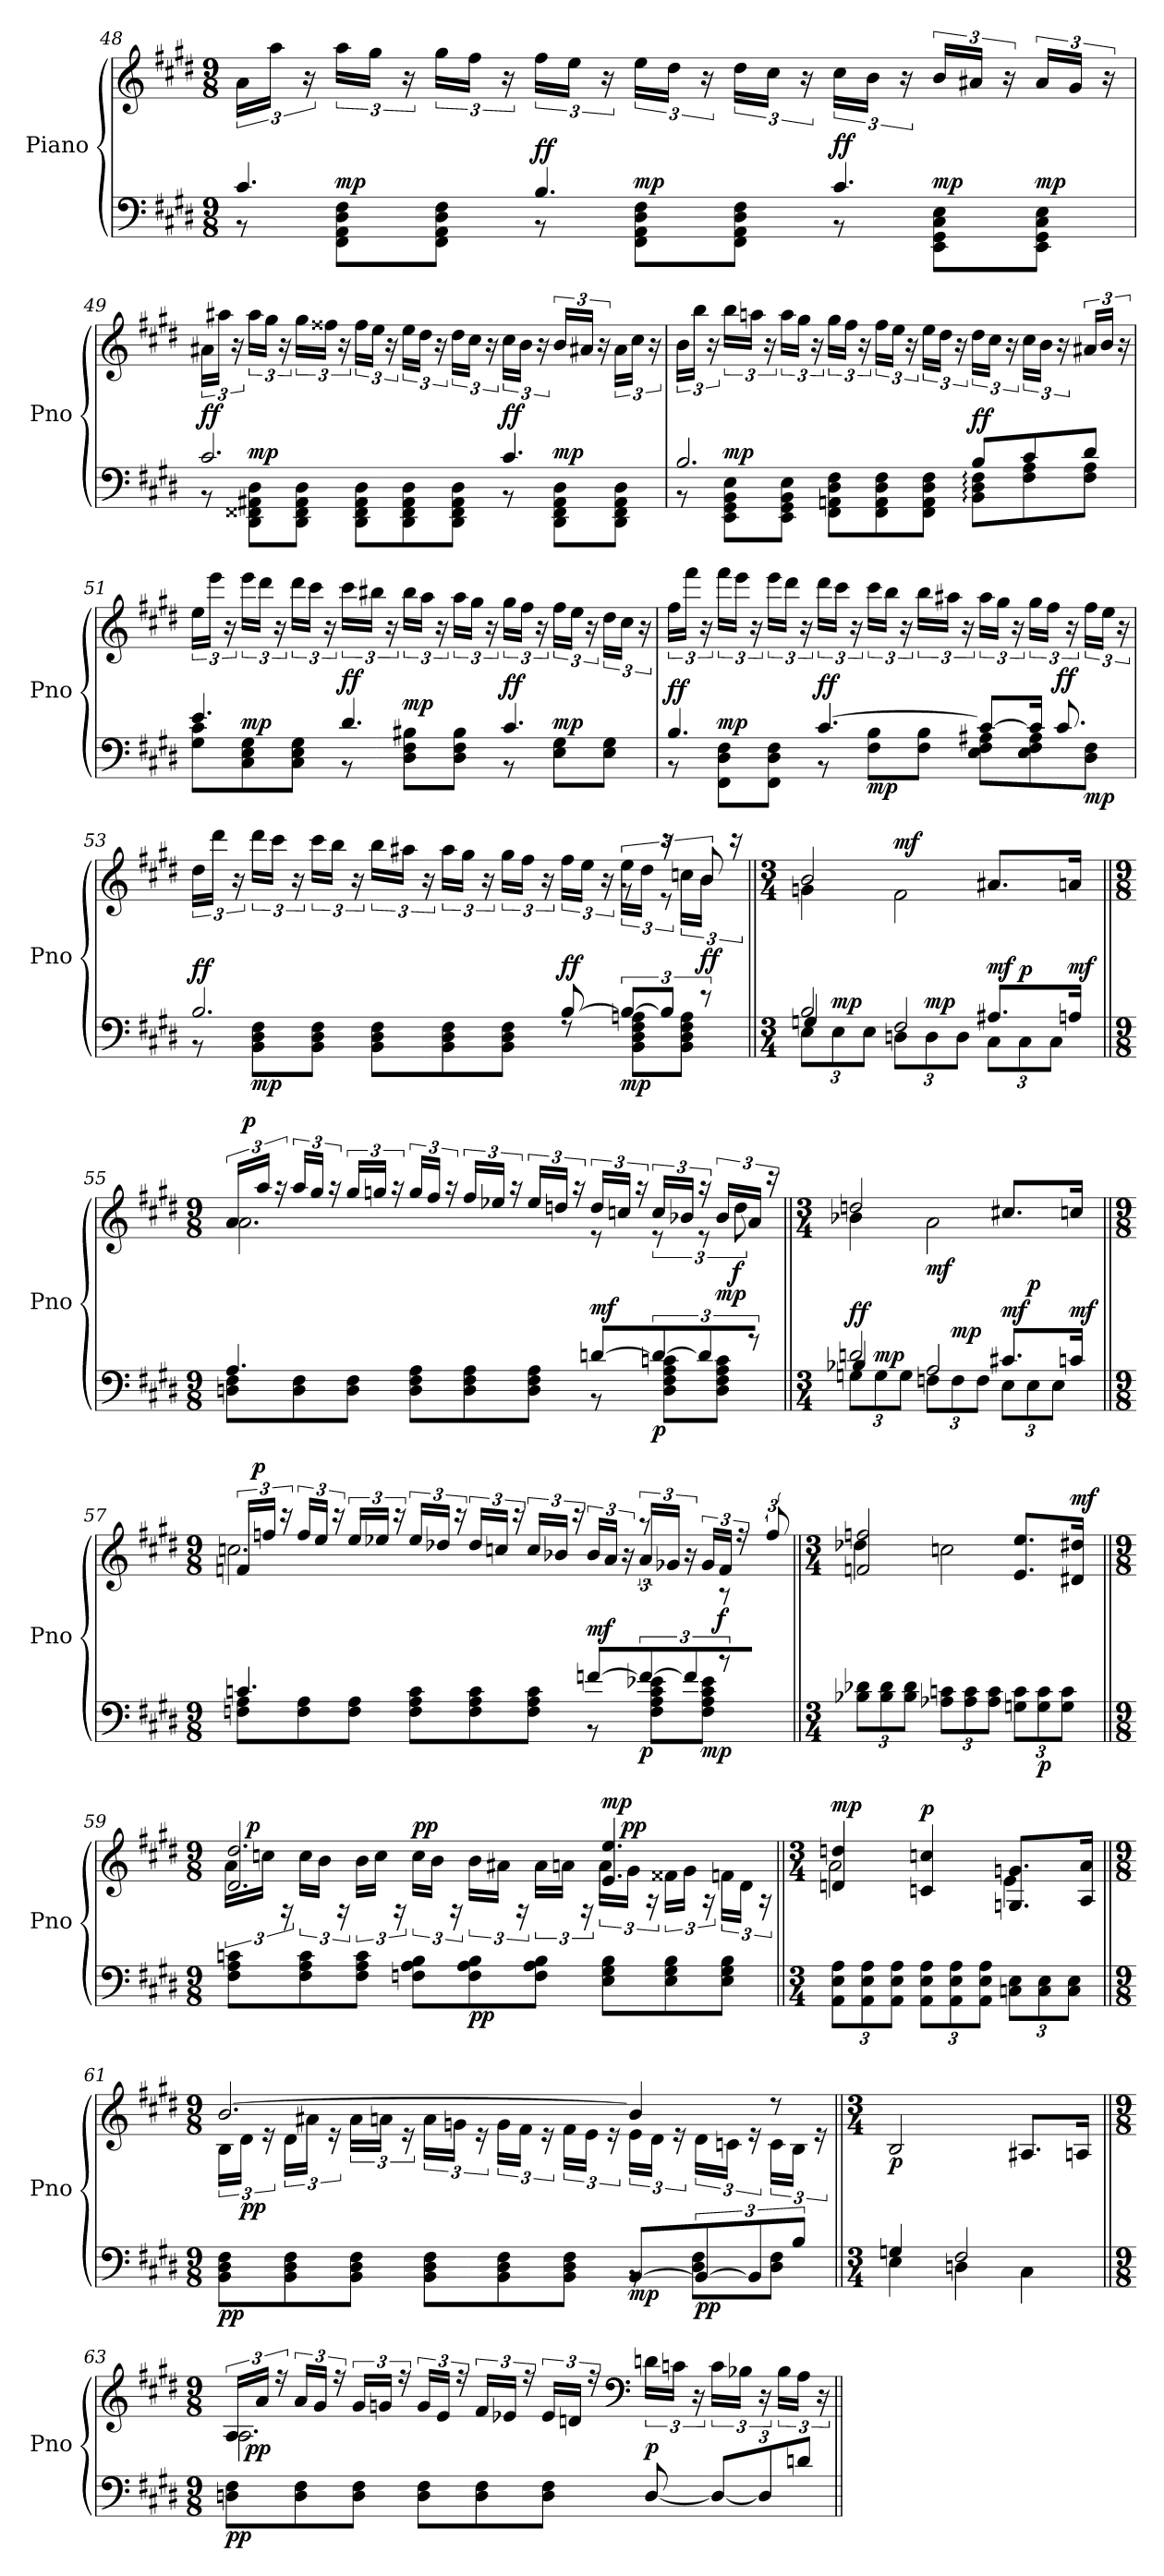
**kern	**kern	**dynam
*part1	*part1	*part1
*staff2	*staff1	*staff1/2
*I"Piano	*	*
*I'Pno	*	*
!!LO:LB:g=z
*clefF4	*clefG2	*
*k[f#c#g#d#]	*k[f#c#g#d#]	*
*M9/8	*M9/8	*
=48	=48	=48
*^	*	*
4.c#/	8r	24a\LL	.
.	.	24aa\JJ	.
.	.	24r	.
!	!	!	!LO:DY:a=2
.	8FF#\ 8AA\ 8D#\ 8F#\L	24aa\LL	mp
.	.	24gg#\JJ	.
.	.	24r	.
.	8FF#\ 8AA\ 8D#\ 8F#\J	24gg#\LL	.
.	.	24ff#\JJ	.
.	.	24r	.
!	!	!	!LO:DY:a=2
4.B/	8r	24ff#\LL	ff
.	.	24ee\JJ	.
.	.	24r	.
!	!	!	!LO:DY:a=2
.	8FF#\ 8AA\ 8D#\ 8F#\L	24ee\LL	mp
.	.	24dd#\JJ	.
.	.	24r	.
.	8FF#\ 8AA\ 8D#\ 8F#\J	24dd#\LL	.
.	.	24cc#\JJ	.
.	.	24r	.
!	!	!	!LO:DY:a=2
4.c#/	8r	24cc#\LL	ff
.	.	24b\JJ	.
.	.	24r	.
!	!	!	!LO:DY:a=2
.	8EE\ 8GG#\ 8C#\ 8E\L	24b/LL	mp
.	.	24a#X/JJ	.
.	.	24r	.
!	!	!	!LO:DY:a=2
.	8EE\ 8GG#\ 8C#\ 8E\J	24a#/LL	mp
.	.	24g#/JJ	.
.	.	24r	.
=49	=49	=49	=49
!	!	!	!LO:DY:a=2
2.c#/	8r	24a#X\LL	ff
.	.	24aa#X\JJ	.
.	.	24r	.
!	!	!	!LO:DY:a=2
.	8DD#\ 8FF##X\ 8AA#X\ 8D#\L	24aa#\LL	mp
.	.	24gg#\JJ	.
.	.	24r	.
.	8DD#\ 8FF##\ 8AA#\ 8D#\J	24gg#\LL	.
.	.	24ff##X\JJ	.
.	.	24r	.
.	8DD#\ 8FF##\ 8AA#\ 8D#\L	24ff##\LL	.
.	.	24ee\JJ	.
.	.	24r	.
.	8DD#\ 8FF##\ 8AA#\ 8D#\	24ee\LL	.
.	.	24dd#\JJ	.
.	.	24r	.
.	8DD#\ 8FF##\ 8AA#\ 8D#\J	24dd#\LL	.
.	.	24cc#\JJ	.
.	.	24r	.
!	!	!	!LO:DY:a=2
4.c#/	8r	24cc#\LL	ff
.	.	24b\JJ	.
.	.	24r	.
!	!	!	!LO:DY:a=2
.	8DD#\ 8FF##\ 8AA#\ 8D#\L	24b/LL	mp
.	.	24a#X/JJ	.
.	.	24r	.
.	8DD#\ 8FF##\ 8AA#\ 8D#\J	24a#\LL	.
.	.	24cc#\JJ	.
.	.	24r	.
!!LO:LB:g=z
=50	=50	=50	=50
!	!	!	!LO:DY:a=2
!	!	!	!LO:DY:n=1:a
2.B/	8r	24b\LL	ff mp
.	.	24bb\JJ	.
.	.	24r	.
!	!	!	!LO:DY:n=2:a=2
.	8EE\ 8GG#\ 8BB\ 8E\L	24bb\LL	mp
.	.	24aan\JJ	.
.	.	24r	.
.	8EE\ 8GG#\ 8BB\ 8E\J	24aa\LL	.
.	.	24gg#\JJ	.
.	.	24r	.
.	8FF#\ 8AAn\ 8D#\ 8F#\L	24gg#\LL	.
.	.	24ff#\JJ	.
.	.	24r	.
.	8FF#\ 8AA\ 8D#\ 8F#\	24ff#\LL	.
.	.	24ee\JJ	.
.	.	24r	.
.	8FF#\ 8AA\ 8D#\ 8F#\J	24ee\LL	.
.	.	24dd#\JJ	.
.	.	24r	.
!	!	!	!LO:DY:n=3:a=2
8B/L	8BB\: 8D#\: 8F#\:L	24dd#\LL	ff
.	.	24cc#\JJ	.
.	.	24r	.
8c#/	8F#\ 8A\	24cc#\LL	.
.	.	24b\JJ	.
.	.	24r	.
8d#/J	8F#\ 8A\J	24a#X/LL	.
.	.	24b/JJ	.
.	.	24r	.
=51	=51	=51	=51
4.e/	8G#\ 8c#\L	24ee\LL	.
.	.	24eee\JJ	.
.	.	24r	.
!	!	!	!LO:DY:a=2
.	8C#\ 8E\ 8G#\	24eee\LL	mp
.	.	24ddd#\JJ	.
.	.	24r	.
.	8C#\ 8E\ 8G#\J	24ddd#\LL	.
.	.	24ccc#\JJ	.
.	.	24r	.
!	!	!	!LO:DY:a=2
4.d#/	8r	24ccc#\LL	ff
.	.	24bb#X\JJ	.
.	.	24r	.
!	!	!	!LO:DY:a=2
.	8D#\ 8F#\ 8B#X\L	24bb#\LL	mp
.	.	24aa\JJ	.
.	.	24r	.
.	8D#\ 8F#\ 8B#\J	24aa\LL	.
.	.	24gg#\JJ	.
.	.	24r	.
!	!	!	!LO:DY:a=2
4.c#/	8r	24gg#\LL	ff
.	.	24ff#\JJ	.
.	.	24r	.
!	!	!	!LO:DY:a=2
.	8E\ 8G#\L	24ff#\LL	mp
.	.	24ee\JJ	.
.	.	24r	.
.	8E\ 8G#\J	24dd#\LL	.
.	.	24cc#\JJ	.
.	.	24r	.
!!LO:LB:g=z
=52	=52	=52	=52
!	!	!	!LO:DY:a=2
4.B/	8r	24ff#\LL	ff
.	.	24fff#\JJ	.
.	.	24r	.
!	!	!	!LO:DY:a=2
.	8FF#\ 8D#\ 8F#\L	24fff#\LL	mp
.	.	24eee\JJ	.
.	.	24r	.
.	8FF#\ 8D#\ 8F#\J	24eee\LL	.
.	.	24ddd#\JJ	.
.	.	24r	.
!	!	!	!LO:DY:a=2
[4.c#/	8r	24ddd#\LL	ff
.	.	24ccc#\JJ	.
.	.	24r	.
!	!	!	!LO:DY:b=2
.	8F#\ 8B\L	24ccc#\LL	mp
.	.	24bb\JJ	.
.	.	24r	.
.	8F#\ 8B\J	24bb\LL	.
.	.	24aa#X\JJ	.
.	.	24r	.
8c#/L_	8E\ 8F#\ 8A#X\L	24aa#\LL	.
.	.	24gg#\JJ	.
.	.	24r	.
16c#/Jk]	8E\ 8F#\ 8A#\	24gg#\LL	.
.	.	24ff#\JJ	.
!	!	!	!LO:DY:a=2
8.c#/	.	.	ff
.	.	24r	.
!	!	!	!LO:DY:b=2
.	8D#\ 8F#\J	24ff#\LL	mp
.	.	24ee\JJ	.
.	.	24r	.
=53	=53	=53	=53
*	*	*^	*
!	!	!	!	!LO:DY:a=2
2.B/	8r	24dd#\LL	2.ryy	ff
.	.	24ddd#\JJ	.	.
.	.	24r	.	.
!	!	!	!	!LO:DY:b=2
.	8BB\ 8D#\ 8F#\L	24ddd#\LL	.	mp
.	.	24ccc#\JJ	.	.
.	.	24r	.	.
.	8BB\ 8D#\ 8F#\J	24ccc#\LL	.	.
.	.	24bb\JJ	.	.
.	.	24r	.	.
.	8BB\ 8D#\ 8F#\L	24bb\LL	.	.
.	.	24aa#X\JJ	.	.
.	.	24r	.	.
.	8BB\ 8D#\ 8F#\	24aa#\LL	.	.
.	.	24gg#\JJ	.	.
.	.	24r	.	.
.	8BB\ 8D#\ 8F#\J	24gg#\LL	.	.
.	.	24ff#\JJ	.	.
.	.	24r	.	.
!	!	!	!	!LO:DY:a=2
[8B/	8rF	24ff#\LL	8ryy	ff
.	.	24ee\JJ	.	.
.	.	24r	.	.
!	!	!	!	!LO:DY:b=2
12B/L_	8BB\ 8D#\ 8F#\ 8An\L	24ee\LL	12r	mp
.	.	24dd#\JJ	.	.
12B/J]	.	24r	12r	.
.	8BB\ 8D#\ 8F#\ 8A\J	24ccn\LL	.	.
!	!	!	!	!LO:DY:b
12r	.	24b\JJ	12b/	ff
.	.	24r	.	.
*v	*v	*	*	*
!!LO:PB:g=z	!!
=54||	=54||	=54||	=54||
*M3/4	*M3/4	*	*
*^	*	*	*
*	*^	*	*	*
*	*	*Xbrackettup	*	*	*
*v	*v	*v	*	*	*
*	*MM60	*	*
*^	*	*	*
*	*^	*	*	*
!	!	!	!	!	!LO:DY:a=2
!	!	!	!	!	!LO:DY:n=1:b
2B/	4Gn/	12E\L	2b/	4gn\	mf f
!	!	!	!	!	!LO:DY:n=2:a=2
.	.	12E\	.	.	mp
.	.	12E\J	.	.	.
!	!	!	!	!	!LO:DY:n=3:a
.	2F#/	12Dn\L	.	2f#\	mf
!	!	!	!	!	!LO:DY:n=4:a=2
.	.	12D\	.	.	mp
.	.	12D\J	.	.	.
!	!	!	!	!	!LO:DY:n=5:a=2
8.A#X/L	.	12C#\L	8.a#X/L	.	mf
!	!	!	!	!	!LO:DY:n=6:a=2
.	.	12C#\	.	.	p
.	.	12C#\J	.	.	.
!	!	!	!	!	!LO:DY:n=7:a=2
16An/Jk	.	.	16an/Jk	.	mf
*v	*v	*v	*	*	*
=55||	=55||	=55||	=55||
*M9/8	*M9/8	*	*
*	*MM90	*	*
*^	*	*	*
!	!	!	!	!LO:DY:b=2
!	!	!	!	!LO:DY:n=1:b
4.A/	8Dn\ 8F#\L	24a/LL	2.a\	p mp
!	!	!	!	!LO:DY:n=2:a
.	.	24aa/JJ	.	p
.	.	24r	.	.
.	8D\ 8F#\	24aa/LL	.	.
.	.	24gg#/JJ	.	.
.	.	24r	.	.
.	8D\ 8F#\J	24gg#/LL	.	.
.	.	24ggn/JJ	.	.
.	.	24r	.	.
4.rAyy	8D\ 8F#\ 8A\L	24gg/LL	.	.
.	.	24ff#/JJ	.	.
.	.	24r	.	.
.	8D\ 8F#\ 8A\	24ff#/LL	.	.
.	.	24ee-X/JJ	.	.
.	.	24r	.	.
.	8D\ 8F#\ 8A\J	24ee-/LL	.	.
.	.	24ddn/JJ	.	.
.	.	24r	.	.
!	!	!	!	!LO:DY:n=3:a=2
[8dn/L	8r	24dd/LL	8r	mf
.	.	24ccn/JJ	.	.
.	.	24r	.	.
*brackettup	*	*	*	*
!	!	!	!	!LO:DY:n=4:b=2
12d/_	8D\ 8F#\ 8A\ 8cn\L	24cc/LL	12r	p
.	.	24b-X/JJ	.	.
12d/J]	.	24r	12r	.
!	!	!	!	!LO:DY:n=5:a=2
.	8D\ 8F#\ 8A\ 8c\J	24b-/LL	.	mp
!	!	!	!	!LO:DY:n=6:b
12r	.	24a/JJ	12dd\	f
.	.	24r	.	.
*v	*v	*	*	*
!!LO:LB:g=z	!!
=56||	=56||	=56||	=56||
*M3/4	*M3/4	*	*
*^	*	*	*
*	*^	*	*	*
*	*	*Xbrackettup	*	*	*
*v	*v	*v	*	*	*
*	*MM60	*	*
*^	*	*	*
*	*^	*	*	*
!	!	!	!	!	!LO:DY:a=2
!	!	!	!	!	!LO:DY:n=1:a
2dn/	4B-X/	12Gn\L	2ddn/	4b-X\	f f
!	!	!	!	!	!LO:DY:n=2:a=2
.	.	12G\	.	.	mp
.	.	12G\J	.	.	.
!	!	!	!	!	!LO:DY:n=3:b
.	2A/	12Fn\L	.	2a\	mf
!	!	!	!	!	!LO:DY:n=4:a=2
.	.	12F\	.	.	mp
.	.	12F\J	.	.	.
!	!	!	!	!	!LO:DY:n=5:a=2
8.c#X/L	.	12E\L	8.cc#X/L	.	mf
!	!	!	!	!	!LO:DY:n=6:a=2
.	.	12E\	.	.	p
.	.	12E\J	.	.	.
!	!	!	!	!	!LO:DY:n=7:a=2
16cn/Jk	.	.	16ccn/Jk	.	mf
*v	*v	*v	*	*	*
=57||	=57||	=57||	=57||
*M9/8	*M9/8	*	*
*	*MM90	*	*
*^	*	*	*
!	!	!	!	!LO:DY:b=2
!	!	!	!	!LO:DY:n=1:a
4.cn/	8Fn\ 8A\L	24fn/LL	2.ccn\	p mp
!	!	!	!	!LO:DY:n=2:a
.	.	24ffn/JJ	.	p
.	.	24r	.	.
.	8F\ 8A\	24ff/LL	.	.
.	.	24ee/JJ	.	.
.	.	24r	.	.
.	8F\ 8A\J	24ee/LL	.	.
.	.	24ee-X/JJ	.	.
.	.	24r	.	.
4.rcyy	8F\ 8A\ 8c\L	24ee-/LL	.	.
.	.	24dd-X/JJ	.	.
.	.	24r	.	.
.	8F\ 8A\ 8c\	24dd-/LL	.	.
.	.	24ccn/JJ	.	.
.	.	24r	.	.
.	8F\ 8A\ 8c\J	24cc/LL	.	.
.	.	24b-X/JJ	.	.
.	.	24r	.	.
!	!	!	!	!LO:DY:n=3:a=2
[8fn/L	8r	24b-/LL	8ryy	mf
.	.	24a/JJ	.	.
.	.	24r	.	.
*brackettup	*	*	*	*
!	!	!	!	!LO:DY:n=4:b=2
12f/_	8F\ 8A\ 8c\ 8e-X\L	24a/LL	12raa	p
.	.	24g-X/JJ	.	.
12f/J]	.	24r	12ryy	.
!	!	!	!	!LO:DY:n=5:b=2
.	8F\ 8A\ 8c\ 8e-\J	24g-/LL	.	mp
!	!	!	!	!LO:DY:n=6:b
12r	.	24f/JJ	8r	f
.	.	24r	.	.
8ryy	8ryy	8ryy	.	.
.	.	.	12ff/	.
*v	*v	*	*	*
!!LO:LB:g=z	!!
=58||	=58||	=58||	=58||
*M3/4	*M3/4	*	*
*Xbrackettup	*	*	*
*	*MM60	*	*
!	!	!	!LO:DY:b=2
!	!	!	!LO:DY:n=1:a
12B-X\ 12d-X\L	2fn/ 2ffn/	4dd-X\	mp f
12B-\ 12d-\	.	.	.
12B-\ 12d-\J	.	.	.
12A-X\ 12cn\L	.	2ccn\	.
12A-\ 12c\	.	.	.
12A-\ 12c\J	.	.	.
12Gn\ 12c\L	8.e/ 8.ee/L	.	.
!	!	!	!LO:DY:n=2:b=2
12G\ 12c\	.	.	p
12G\ 12c\J	.	.	.
!	!	!	!LO:DY:n=3:a
.	16d#X/ 16dd#X/Jk	.	mf
=59||	=59||	=59||	=59||
*M9/8	*M9/8	*	*
*	*MM90	*	*
8F#\ 8A\ 8cn\L	2.d#/ 2.dd#/	24a\LL	.
!	!	!	!LO:DY:a
.	.	24ccn\JJ	p
.	.	24r	.
8F#\ 8A\ 8c\	.	24cc\LL	.
.	.	24b\JJ	.
.	.	24r	.
8F#\ 8A\ 8c\J	.	24b\LL	.
.	.	24cc\JJ	.
.	.	24r	.
!	!	!	!LO:DY:a
8Fn\ 8A\ 8B\L	.	24cc\LL	pp
.	.	24b\JJ	.
.	.	24r	.
!	!	!	!LO:DY:b=2
8F\ 8A\ 8B\	.	24b\LL	pp
.	.	24a#X\JJ	.
.	.	24r	.
8F\ 8A\ 8B\J	.	24a#\LL	.
.	.	24an\JJ	.
.	.	24r	.
!	!	!	!LO:DY:a
8E\ 8G#\ 8B\L	4.e/ 4.ee/	24a\LL	mp
!	!	!	!LO:DY:a
.	.	24g#\JJ	pp
.	.	24r	.
8E\ 8G#\ 8B\	.	24f##X\LL	.
.	.	24g#\JJ	.
.	.	24r	.
8E\ 8G#\ 8B\J	.	24fn\LL	.
.	.	24d#\JJ	.
.	.	24r	.
!!LO:LB:g=z	!!
=60||	=60||	=60||	=60||
*M3/4	*M3/4	*	*
*	*MM60	*	*
!	!	!	!LO:DY:a
12AA\ 12E\ 12A\L	4dn/ 4ddn/	2a\	mp
12AA\ 12E\ 12A\	.	.	.
12AA\ 12E\ 12A\J	.	.	.
!	!	!	!LO:DY:a
12AA\ 12E\ 12A\L	4cn/ 4ccn/	.	p
12AA\ 12E\ 12A\	.	.	.
12AA\ 12E\ 12A\J	.	.	.
12Cn\ 12E\L	8.Gn/ 8.gn/L	4e\	.
12C\ 12E\	.	.	.
12C\ 12E\J	.	.	.
.	16A/ 16a/Jk	.	.
=61||	=61||	=61||	=61||
*M9/8	*M9/8	*	*
*	*MM90	*	*
*^	*	*	*
!	!	!	!	!LO:DY:b=2
8BB\ 8D#\ 8F#\L	2.ryy	[2.b/	24B\LL	pp
!	!	!	!	!LO:DY:b
.	.	.	24d#\JJ	pp
.	.	.	24r	.
8BB\ 8D#\ 8F#\	.	.	24d#\LL	.
.	.	.	24a#X\JJ	.
.	.	.	24r	.
8BB\ 8D#\ 8F#\J	.	.	24a#\LL	.
.	.	.	24an\JJ	.
.	.	.	24r	.
8BB\ 8D#\ 8F#\L	.	.	24a\LL	.
.	.	.	24gn\JJ	.
.	.	.	24r	.
8BB\ 8D#\ 8F#\	.	.	24g\LL	.
.	.	.	24f#\JJ	.
.	.	.	24r	.
8BB\ 8D#\ 8F#\J	.	.	24f#\LL	.
.	.	.	24e\JJ	.
.	.	.	24r	.
!	!	!	!	!LO:DY:b=2
[8BB/L	8rBB	4b/]	24e\LL	mp
.	.	.	24d#\JJ	.
.	.	.	24r	.
*brackettup	*	*	*	*
!	!	!	!	!LO:DY:b=2
12BB/J_	8D#\ 8F#\L	.	24d#\LL	pp
.	.	.	24cn\JJ	.
12BB/]	.	.	24r	.
.	8D#\ 8F#\J	8r	24c\LL	.
!	!	!	!	!LO:DY:a=2
!	!	!	!	!LO:DY:n=1:b
12B/	.	.	24B\JJ	mf mp
.	.	.	24r	.
*	*	*v	*v	*
!!LO:LB:g=z
=62||	=62||	=62||	=62||
*M3/4	*	*M3/4	*
*	*	*MM60	*
*	*	*^	*
!	!	!	!	!LO:DY:b
*	*	*v	*v	*
4Gn/	4E\	2B/	p
2F#/	4Dn\	.	.
.	4C#\	8.A#X/L	.
.	.	16An/Jk	.
=63||	=63||	=63||	=63||
*M9/8	*	*M9/8	*
*	*	*MM90	*
*	*	*^	*
!	!	!	!	!LO:DY:b=2
8Dn\ 8F#\L	2.ryy	24A/LL	2.A\	pp
!	!	!	!	!LO:DY:b
.	.	24a/JJ	.	pp
.	.	24r	.	.
8D\ 8F#\	.	24a/LL	.	.
.	.	24g#/JJ	.	.
.	.	24r	.	.
8D\ 8F#\J	.	24g#/LL	.	.
.	.	24gn/JJ	.	.
.	.	24r	.	.
8D\ 8F#\L	.	24g/LL	.	.
.	.	24e/JJ	.	.
.	.	24r	.	.
8D\ 8F#\	.	24f#/LL	.	.
.	.	24e-X/JJ	.	.
.	.	24r	.	.
8D\ 8F#\J	.	24e-/LL	.	.
.	.	24dn/JJ	.	.
.	.	24r	.	.
*	*	*clefF4	*	*
!	!	!	!	!LO:DY:a=2
[8D/	8rGGyy	4.rCCyy	24dn\LL	p
.	.	.	24cn\JJ	.
.	.	.	24r	.
12D/L_	4ryy	.	24c\LL	.
.	.	.	24B-X\JJ	.
12D/]	.	.	24r	.
.	.	.	24B-\LL	.
12dn/J	.	.	24A\JJ	.
.	.	.	24r	.
*v	*v	*	*	*
*	*v	*v	*
=||	=||	=||
*-	*-	*-
